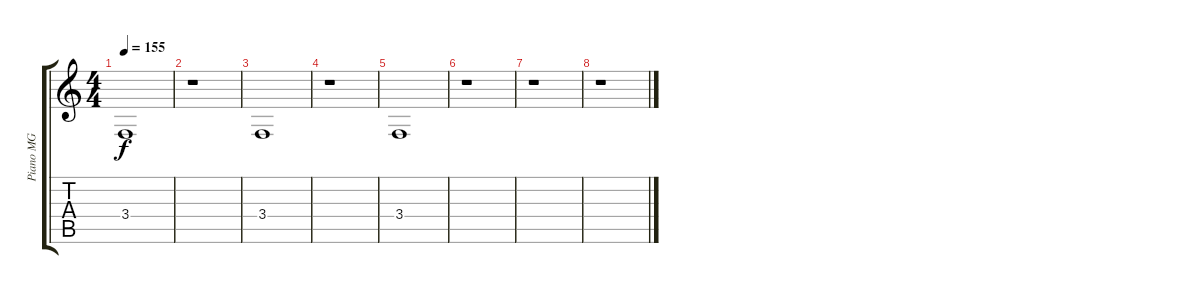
\track ("Piano MG" "Piano MG") {instrument acousticgrandpiano}
\staff {score tabs}
\tuning (E4 B3 G3 D3 A2 E2) {hide}
\ts (4 4)
\tempo 155
\clef g2
\ks c
3.4.1{dy f} |
r.1 |
3.4.1 |
r.1 |
3.4.1 |
r.1 |
r.1 |
r.1
